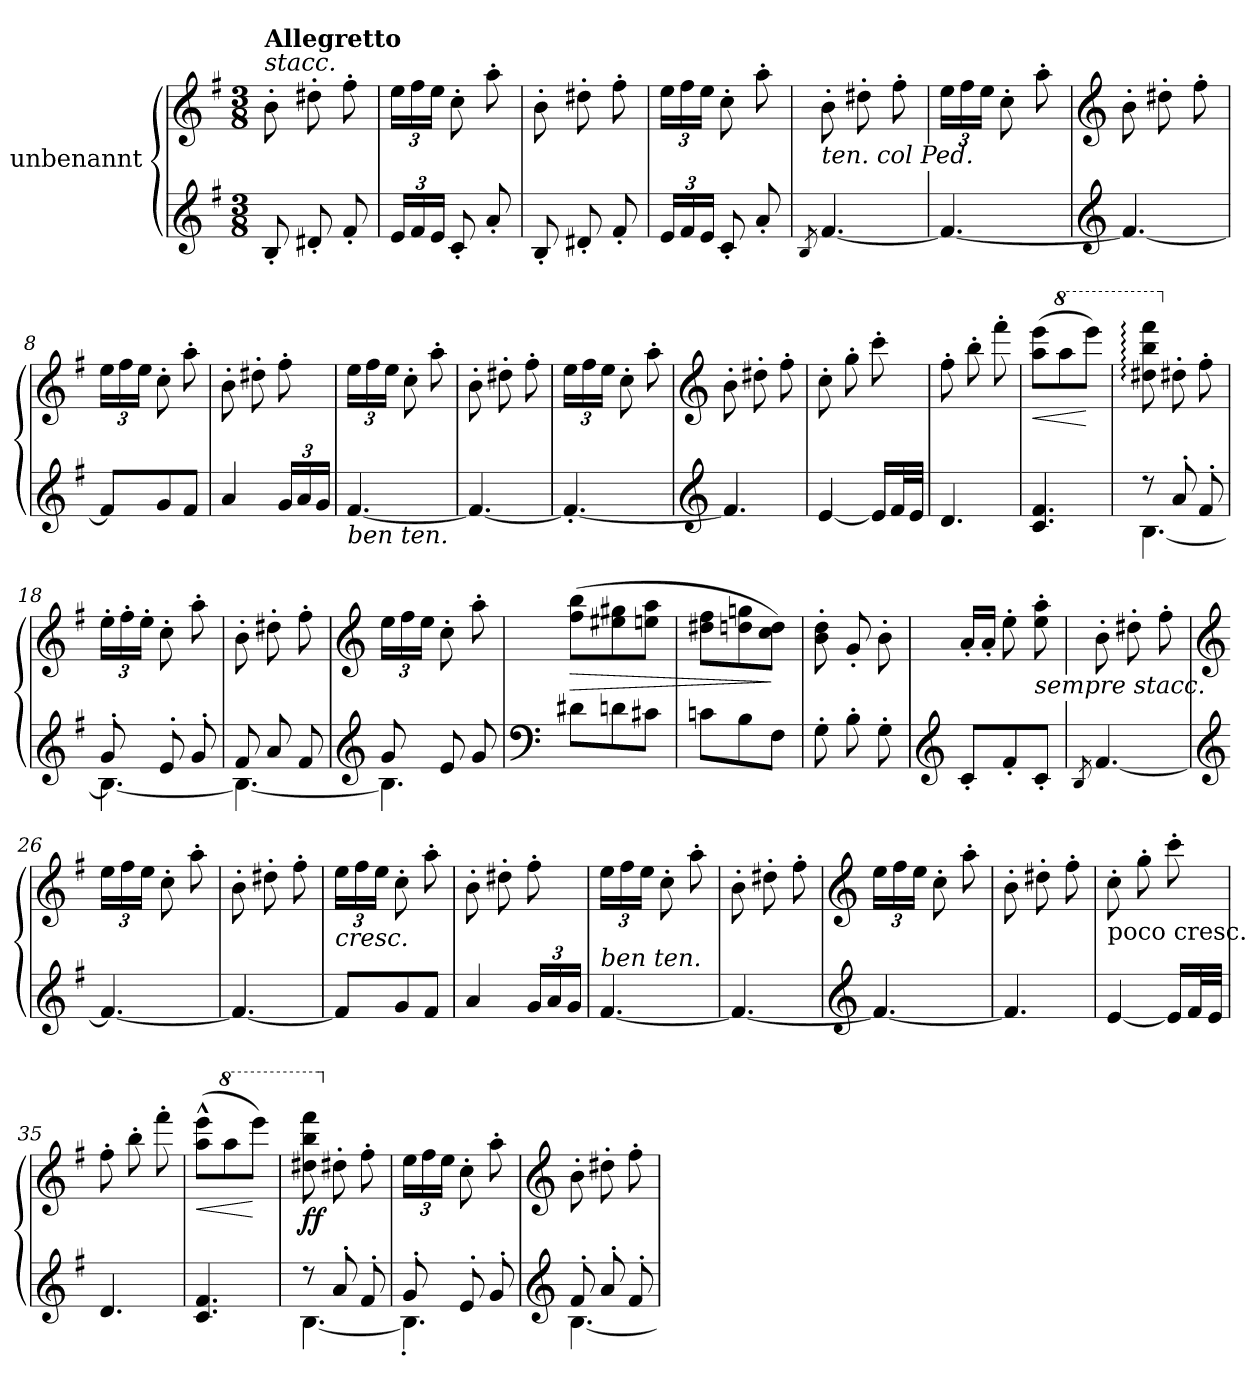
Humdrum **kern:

**kern	**kern	**dynam
*part1	*part1	*part1
*staff2	*staff1	*staff1/2
*I"unbenannt	*	*
*clefG2	*clefG2	*
*k[f#]	*k[f#]	*
*M3/8	*M3/8	*
=1	=1	=1
!	!LO:TX:a:i:t=stacc.	!
!	!LO:TX:a:B:t=Allegretto	!
8B'/	8b'\	.
8d#X'/	8dd#X'\	.
8f#'/	8ff#'\	.
=2	=2	=2
*Xbrackettup	*Xbrackettup	*
24e/LL	24ee\LL	.
24f#/	24ff#\	.
24e/JJ	24ee\JJ	.
8c'/	8cc'\	.
8a'/	8aa'\	.
=3	=3	=3
8B'/	8b'\	.
8d#X'/	8dd#X'\	.
8f#'/	8ff#'\	.
=4	=4	=4
24e/LL	24ee\LL	.
24f#/	24ff#\	.
24e/JJ	24ee\JJ	.
8c'/	8cc'\	.
8a'/	8aa'\	.
=5	=5	=5
8qB/	.	.
!	!LO:TX:b:i:t=ten. col Ped.	!
[4.f#/	8b'\	.
.	8dd#X'\	.
.	8ff#'\	.
=6	=6	=6
4.f#/_	24ee\LL	.
.	24ff#\	.
.	24ee\JJ	.
.	8cc'\	.
.	8aa'\	.
!!LO:LB:g=z
=7	=7	=7
*clefG2	*clefG2	*
4.f#/_	8b'\	.
.	8dd#X'\	.
.	8ff#'\	.
=8	=8	=8
8f#/L]	24ee\LL	.
.	24ff#\	.
.	24ee\JJ	.
8g/	8cc'\	.
8f#/J	8aa'\	.
=9	=9	=9
4a/	8b'\	.
.	8dd#X'\	.
24g/LL	8ff#'\	.
24a/	.	.
24g/JJ	.	.
=10	=10	=10
!LO:TX:b:i:t=ben ten.	!	!
[4.f#/	24ee\LL	.
.	24ff#\	.
.	24ee\JJ	.
.	8cc'\	.
.	8aa'\	.
=11	=11	=11
4.f#/_	8b'\	.
.	8dd#X'\	.
.	8ff#'\	.
=12	=12	=12
4.f#'/_	24ee\LL	.
.	24ff#\	.
.	24ee\JJ	.
.	8cc'\	.
.	8aa'\	.
!!LO:LB:g=z
=13	=13	=13
*clefG2	*clefG2	*
4.f#/]	8b'\	.
.	8dd#X'\	.
.	8ff#'\	.
=14	=14	=14
[4e/	8cc'\	.
.	8gg'\	.
16e/LL]	8ccc'\	.
32f#/L	.	.
32e/JJJ	.	.
=15	=15	=15
4.d/	8ff#'\	.
.	8bb'\	.
.	8fff#'\	.
=16	=16	=16
!	!	!LO:HP:b
4.c/ 4.f#/	(>8aa\ 8eee\L	<
*	*8va	*
.	8aaa\	.
.	8eeee\J)	[
=17	=17	=17
*^	*	*
8r	[4.B\	8ddd#X\: 8bbb\: 8ffff#\:	.
*	*	*X8va	*
!	!	!	!LO:DY:a=2
8a'/	.	8dd#X'\	other-dynamics
8f#'/	.	8ff#'\	.
=18	=18	=18	=18
8g'/	4.B\_	24ee'\LL	.
.	.	24ff#'\	.
.	.	24ee'\JJ	.
8e'/	.	8cc'\	.
8g'/	.	8aa'\	.
=19	=19	=19	=19
8f#/	4.B\_	8b'\	.
8a/	.	8dd#X'\	.
8f#/	.	8ff#'\	.
!!LO:LB:g=z
=20	=20	=20	=20
*clefG2	*	*clefG2	*
8g/	4.B\]	24ee\LL	.
.	.	24ff#\	.
.	.	24ee\JJ	.
8e/	.	8cc'\	.
8g/	.	8aa'\	.
*v	*v	*	*
=21	=21	=21
*clefF4	*	*
!	!	!LO:HP:b
8d#X\L	(>8ff#\ 8bb\L	>
8dn\	8ee#X\ 8gg#X\	.
8c#X\J	8een\ 8aa\J	.
=22	=22	=22
8cn\L	8dd#X\ 8ff#\L	.
8B\	8ddn\ 8ggn\	.
8F#\J	8cc\ 8dd\J)	]
=23	=23	=23
8G'\	8b\' 8dd\'	.
8B'\	8g'/	.
8G'\	8b'\	.
=24	=24	=24
*clefG2	*	*
8c'/L	16a'/LL	.
.	16a'/JJ	.
8f#'/	8ee'\	.
!	!LO:TX:b:i:t=sempre stacc.	!
8c'/J	8ee\' 8aa\'	.
=25	=25	=25
8qB/	.	.
[4.f#/	8b'\	.
.	8dd#X'\	.
.	8ff#'\	.
!!LO:LB:g=z
=26	=26	=26
*clefG2	*clefG2	*
4.f#/_	24ee\LL	.
.	24ff#\	.
.	24ee\JJ	.
.	8cc'\	.
.	8aa'\	.
=27	=27	=27
4.f#/_	8b'\	.
.	8dd#X'\	.
.	8ff#'\	.
=28	=28	=28
!	!LO:TX:b:i:t=cresc.	!
8f#/L]	24ee\LL	.
.	24ff#\	.
.	24ee\JJ	.
8g/	8cc'\	.
8f#/J	8aa'\	.
=29	=29	=29
4a/	8b'\	.
.	8dd#X'\	.
24g/LL	8ff#'\	.
24a/	.	.
24g/JJ	.	.
=30	=30	=30
!LO:TX:a:i:t=ben ten.	!	!
[4.f#/	24ee\LL	.
.	24ff#\	.
.	24ee\JJ	.
.	8cc'\	.
.	8aa'\	.
=31	=31	=31
4.f#/_	8b'\	.
.	8dd#X'\	.
.	8ff#'\	.
!!LO:PB:g=z
=32	=32	=32
*clefG2	*clefG2	*
4.f#/_	24ee\LL	.
.	24ff#\	.
.	24ee\JJ	.
.	8cc'\	.
.	8aa'\	.
=33	=33	=33
4.f#/]	8b'\	.
.	8dd#X'\	.
.	8ff#'\	.
=34	=34	=34
!	!LO:TX:b:t=poco cresc.	!
[4e/	8cc'\	.
.	8gg'\	.
16e/LL]	8ccc'\	.
32f#/L	.	.
32e/JJJ	.	.
=35	=35	=35
4.d/	8ff#'\	.
.	8bb'\	.
.	8fff#'\	.
=36	=36	=36
!	!	!LO:HP:b
4.c/ 4.f#/	(>8aa\^^ 8eee\^^L	<
*	*8va	*
.	8aaa\	.
.	8eeee\J)	[
=37	=37	=37
*^	*	*
!	!	!	!LO:DY:b
8r	[4.B\	8ddd#X\ 8bbb\ 8ffff#\	ff
*	*	*X8va	*
8a'/	.	8dd#X'\	.
8f#'/	.	8ff#'\	.
=38	=38	=38	=38
8g'/	4.B'\]	24ee\LL	.
.	.	24ff#\	.
.	.	24ee\JJ	.
8e'/	.	8cc'\	.
8g'/	.	8aa'\	.
!!LO:LB:g=z
=39	=39	=39	=39
*clefG2	*	*clefG2	*
8f#'/	[4.B\	8b'\	.
8a'/	.	8dd#X'\	.
8f#'/	.	8ff#'\	.
*v	*v	*	*
=	=	=
*-	*-	*-
